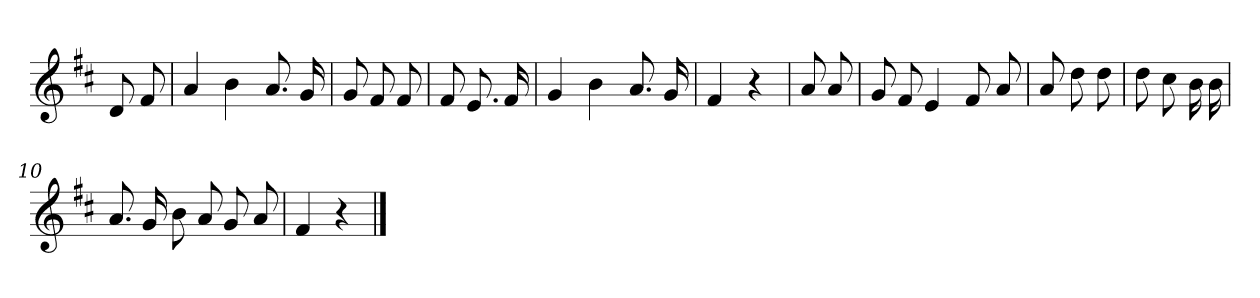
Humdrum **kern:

**kern
*part1
*staff1
*clefG2
*k[f#c#]
*D:
=
8d
8f#
=1
4a
4b
8.a
16g
=2
8g
8f#
8f#
=3
8f#
8.e
16f#
=4
4g
4b
8.a
16g
=5
4f#
4r
=6
8a
8a
=7
8g
8f#
4e
8f#
8a
=8
8a
8dd
8dd
=9
8dd
8cc#
16b
16b
=10
8.a
16g
8b
8a
8g
8a
=11
4f#
4r
==
*-
